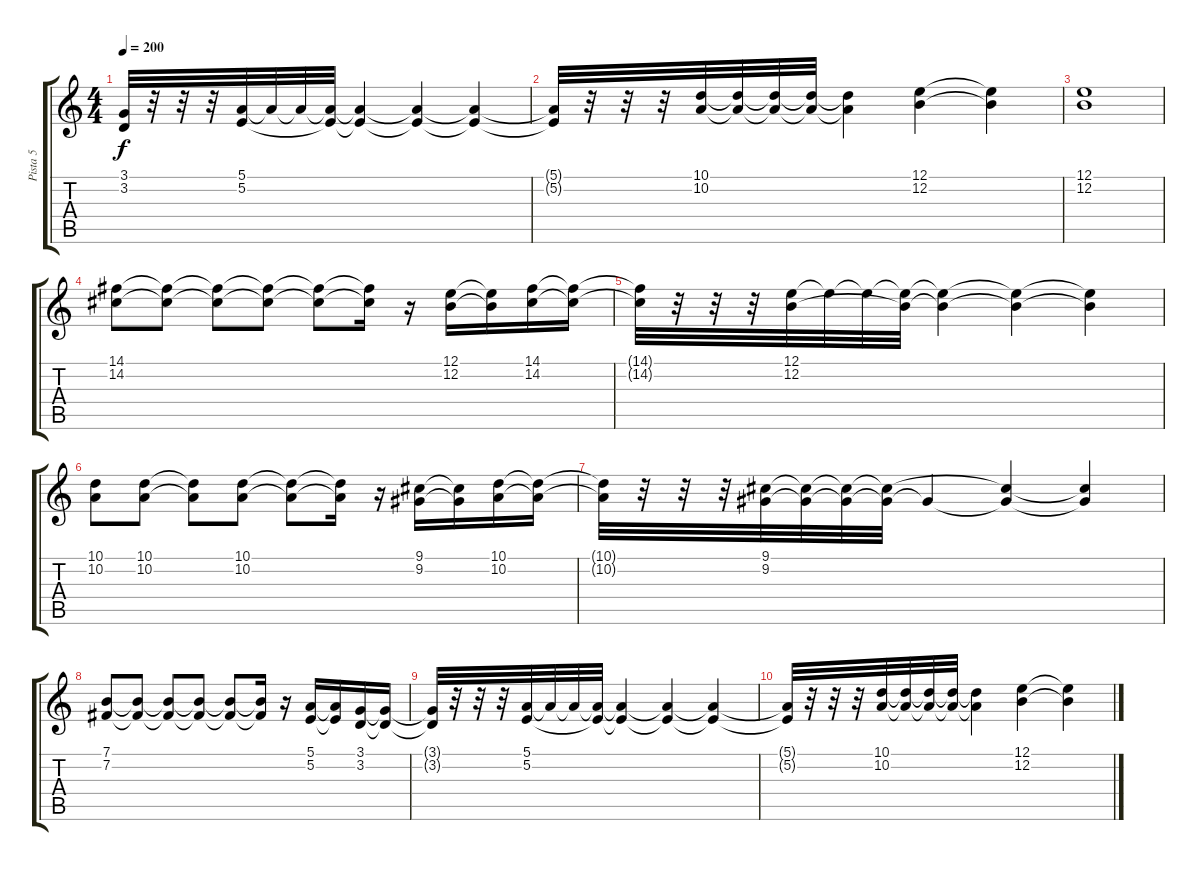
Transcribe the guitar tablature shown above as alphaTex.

\track ("Pista 5" "Pista 5") {instrument trombone}
\staff {score tabs}
\tuning (E4 B3 G3 D3 A2 E2) {hide}
\ts (4 4)
\tempo 200
\clef g2
\ks c
(3.1{t} 3.2{t}).32{dy f} r.32 r.32 r.32 (5.1 5.2).32 5.1{t}.32 5.1{t}.32 (5.1{t} 5.2{t}).32 (5.1{t} 5.2{t}).4 (5.1{t} 5.2{t}).4 (5.1{t} 5.2{t}).4 |
(5.1{t} 5.2{t}).32 r.32 r.32 r.32 (10.1 10.2).32 (10.1{t} 10.2{t}).32 (10.1{t} 10.2{t}).32 (10.1{t} 10.2{t}).32 (10.1{t} 10.2{t}).4 (12.1 12.2).4 (12.1{t} 12.2{t}).4 |
(12.1 12.2).1 |
(14.1 14.2).8 (14.1{t} 14.2{t}).8 (14.1{t} 14.2{t}).8 (14.1{t} 14.2{t}).8 (14.1{t} 14.2{t}).8 (14.1{t} 14.2{t}).16 r.16 (12.1 12.2).16 (12.1{t} 12.2{t}).16 (14.1 14.2).16 (14.1{t} 14.2{t}).16 |
(14.1{t} 14.2{t}).32 r.32 r.32 r.32 (12.1 12.2).32 12.1{t}.32 12.1{t}.32 (12.1{t} 12.2{t}).32 (12.1{t} 12.2{t}).4 (12.1{t} 12.2{t}).4 (12.1{t} 12.2{t}).4 |
(10.1 10.2).8 (10.1 10.2).8 (10.1{t} 10.2{t}).8 (10.1 10.2).8 (10.1{t} 10.2{t}).8 (10.1{t} 10.2{t}).16 r.16 (9.1 9.2).16 (9.1{t} 9.2{t}).16 (10.1 10.2).16 (10.1{t} 10.2{t}).16 |
(10.1{t} 10.2{t}).32 r.32 r.32 r.32 (9.1 9.2).32 (9.1{t} 9.2{t}).32 (9.1{t} 9.2{t}).32 (9.1{t} 9.2{t}).32 9.2{t}.4 (9.1{t} 9.2{t}).4 (9.1{t} 9.2{t}).4 |
(7.1 7.2).8 (7.1{t} 7.2{t}).8 (7.1{t} 7.2{t}).8 (7.1{t} 7.2{t}).8 (7.1{t} 7.2{t}).8 (7.1{t} 7.2{t}).16 r.16 (5.1 5.2).16 (5.1{t} 5.2{t}).16 (3.1 3.2).16 (3.1{t} 3.2{t}).16 |
(3.1{t} 3.2{t}).32 r.32 r.32 r.32 (5.1 5.2).32 5.1{t}.32 5.1{t}.32 (5.1{t} 5.2{t}).32 (5.1{t} 5.2{t}).4 (5.1{t} 5.2{t}).4 (5.1{t} 5.2{t}).4 |
(5.1{t} 5.2{t}).32 r.32 r.32 r.32 (10.1 10.2).32 (10.1{t} 10.2{t}).32 (10.1{t} 10.2{t}).32 (10.1{t} 10.2{t}).32 (10.1{t} 10.2{t}).4 (12.1 12.2).4 (12.1{t} 12.2{t}).4
